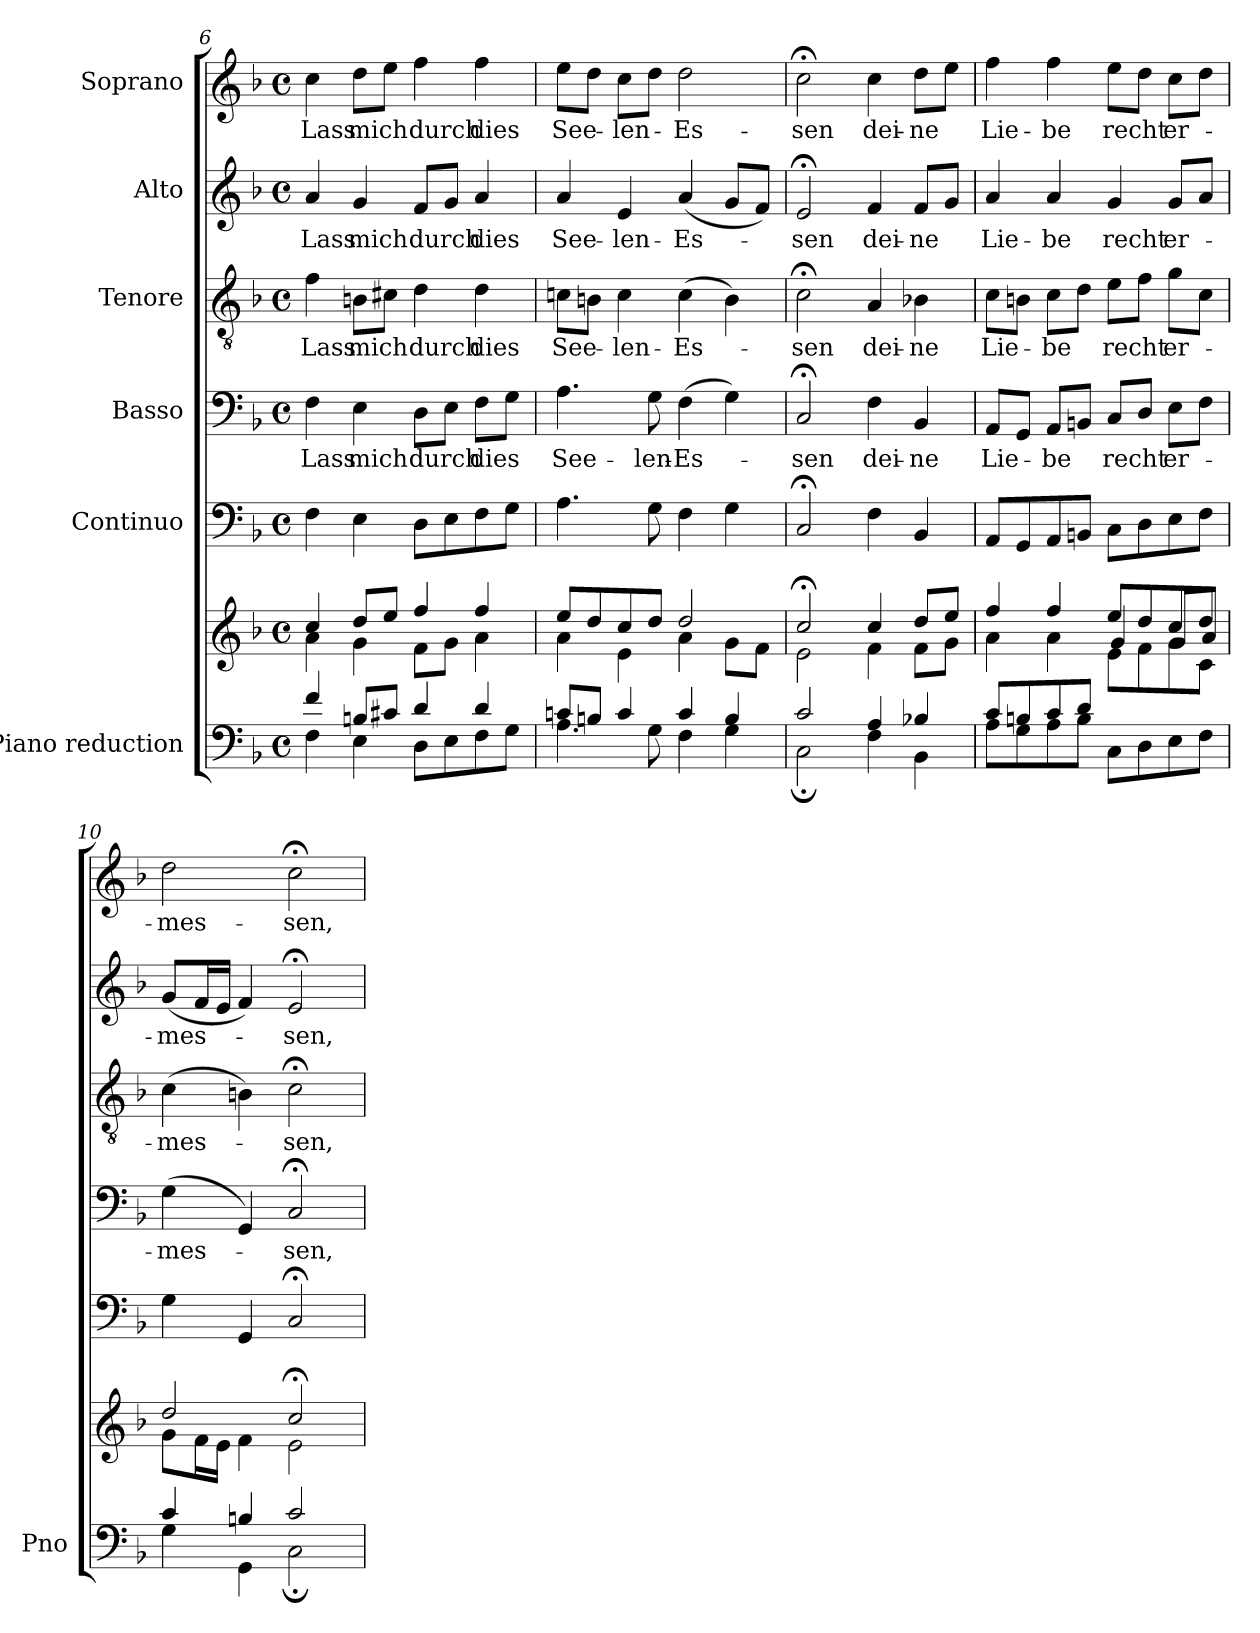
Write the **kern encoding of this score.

**kern	**kern	**kern	**kern	**text	**kern	**text	**kern	**text	**kern	**text
*part6	*part6	*part5	*part4	*part4	*part3	*part3	*part2	*part2	*part1	*part1
*staff7	*staff6	*staff5	*staff4	*staff4	*staff3	*staff3	*staff2	*staff2	*staff1	*staff1
*I"Piano reduction	*	*I"Continuo	*I"Basso	*	*I"Tenore	*	*I"Alto	*	*I"Soprano	*
*I'Pno	*	*	*	*	*	*	*	*	*	*
!!LO:LB:g=z
*clefF4	*clefG2	*clefF4	*clefF4	*	*clefGv2	*	*clefG2	*	*clefG2	*
*k[b-]	*k[b-]	*k[b-]	*k[b-]	*	*k[b-]	*	*k[b-]	*	*k[b-]	*
*M4/4	*M4/4	*M4/4	*M4/4	*	*M4/4	*	*M4/4	*	*M4/4	*
*met(c)	*met(c)	*met(c)	*met(c)	*	*met(c)	*	*met(c)	*	*met(c)	*
=6	=6	=6	=6	=6	=6	=6	=6	=6	=6	=6
*^	*^	*	*	*	*	*	*	*	*	*
!	!	!	!	!	!	!LO:LY:b	!	!LO:LY:b	!	!LO:LY:b	!	!LO:LY:b
4f/	4F\	4cc/	4a\	4F\	4F\	Lass	4f\	Lass	4a/	Lass	4cc\	Lass
!	!	!	!	!	!	!LO:LY:b	!	!LO:LY:b	!	!LO:LY:b	!	!LO:LY:b
8Bn/L	4E\	8dd/L	4g\	4E\	4E\	mich	8Bn\L	mich	4g/	mich	8dd\L	mich
8c#X/J	.	8ee/J	.	.	.	.	8c#X\J	.	.	.	8ee\J	.
!	!	!	!	!	!	!LO:LY:b	!	!LO:LY:b	!	!LO:LY:b	!	!LO:LY:b
4d/	8D\L	4ff/	8f\L	8D\L	8D\L	durch	4d\	durch	8f/L	durch	4ff\	durch
.	8E\	.	8g\J	8E\	8E\J	.	.	.	8g/J	.	.	.
!	!	!	!	!	!	!LO:LY:b	!	!LO:LY:b	!	!LO:LY:b	!	!LO:LY:b
4d/	8F\	4ff/	4a\	8F\	8F\L	dies	4d\	dies	4a/	dies	4ff\	dies
.	8G\J	.	.	8G\J	8G\J	.	.	.	.	.	.	.
=7	=7	=7	=7	=7	=7	=7	=7	=7	=7	=7	=7	=7
!	!	!	!	!	!	!LO:LY:b	!	!LO:LY:b	!	!LO:LY:b	!	!LO:LY:b
8cn/L	4.A\	8ee/L	4a\	4.A\	4.A\	See-	8cn\L	See-	4a/	See-	8ee\L	See-
8Bn/J	.	8dd/	.	.	.	.	8Bn\J	.	.	.	8dd\J	.
!	!	!	!	!	!	!	!	!LO:LY:b	!	!LO:LY:b	!	!LO:LY:b
4c/	.	8cc/	4e\	.	.	.	4c\	-len-	4e/	-len-	8cc\L	-len-
!	!	!	!	!	!	!LO:LY:b	!	!	!	!	!	!
.	8G\	8dd/J	.	8G\	8G\	-len-	.	.	.	.	8dd\J	.
!	!	!	!	!	!	!LO:LY:b	!	!LO:LY:b	!	!LO:LY:b	!	!LO:LY:b
4c/	4F\	2dd/	4a\	4F\	(4F\	-Es-	(4c\	-Es-	(4a/	-Es-	2dd\	-Es-
4B/	4G\	.	8g\L	4G\	4G\)	.	4B\)	.	8g/L	.	.	.
.	.	.	8f\J	.	.	.	.	.	8f/J)	.	.	.
=8	=8	=8	=8	=8	=8	=8	=8	=8	=8	=8	=8	=8
!	!	!	!	!	!	!LO:LY:b	!	!LO:LY:b	!	!LO:LY:b	!	!LO:LY:b
2c/	2C;\	2cc;</	2e\	2C;</	2C;</	-sen	2c;<\	-sen	2e;</	-sen	2cc;<\	-sen
!	!	!	!	!	!	!LO:LY:b	!	!LO:LY:b	!	!LO:LY:b	!	!LO:LY:b
4A/	4F\	4cc/	4f\	4F\	4F\	dei-	4A/	dei-	4f/	dei-	4cc\	dei-
!	!	!	!	!	!	!LO:LY:b	!	!LO:LY:b	!	!LO:LY:b	!	!LO:LY:b
4B-X/	4BB-\	8dd/L	8f\L	4BB-/	4BB-/	-ne	4B-X\	-ne	8f/L	-ne	8dd\L	-ne
.	.	8ee/J	8g\J	.	.	.	.	.	8g/J	.	8ee\J	.
=9	=9	=9	=9	=9	=9	=9	=9	=9	=9	=9	=9	=9
*	*	*	*^	*	*	*	*	*	*	*	*	*
!	!	!	!	!	!	!	!LO:LY:b	!	!LO:LY:b	!	!LO:LY:b	!	!LO:LY:b
8c/L	8A\L	4ff/	4a\	2ryy	8AA/L	8AA/L	Lie-	8c\L	Lie-	4a/	Lie-	4ff\	Lie-
8Bn/	8G\	.	.	.	8GG/	8GG/J	.	8Bn\J	.	.	.	.	.
!	!	!	!	!	!	!	!LO:LY:b	!	!LO:LY:b	!	!LO:LY:b	!	!LO:LY:b
8c/	8A\	4ff/	4a\	.	8AA/	8AA/L	-be	8c\L	-be	4a/	-be	4ff\	-be
8d/J	8B\J	.	.	.	8BBn/J	8BBn/J	.	8d\J	.	.	.	.	.
!	!	!	!	!	!	!	!LO:LY:b	!	!LO:LY:b	!	!LO:LY:b	!	!LO:LY:b
2ryy	8C\L	8ee/L	4g/	8e\L	8C\L	8C/L	recht	8e\L	recht	4g/	recht	8ee\L	recht
.	8D\	8dd/	.	8f\	8D\	8D/J	.	8f\J	.	.	.	8dd\J	.
!	!	!	!	!	!	!	!LO:LY:b	!	!LO:LY:b	!	!LO:LY:b	!	!LO:LY:b
.	8E\	8cc/	8g/L	8g\	8E\	8E\L	er-	8g\L	er-	8g/L	er-	8cc\L	er-
.	8F\J	8dd/J	8a/J	8c\J	8F\J	8F\J	.	8c\J	.	8a/J	.	8dd\J	.
=10	=10	=10	=10	=10	=10	=10	=10	=10	=10	=10	=10	=10	=10
!	!	!	!	!	!	!	!LO:LY:b	!	!LO:LY:b	!	!LO:LY:b	!	!LO:LY:b
*	*	*	*v	*v	*	*	*	*	*	*	*	*	*
4c/	4G\	2dd/	8g\L	4G\	(4G\	-mes-	(4c\	-mes-	(8g/L	-mes-	2dd\	-mes-
.	.	.	16f\L	.	.	.	.	.	16f/L	.	.	.
.	.	.	16e\JJ	.	.	.	.	.	16e/JJ	.	.	.
4Bn/	4GG\	.	4f\	4GG/	4GG/)	.	4Bn\)	.	4f/)	.	.	.
!	!	!	!	!	!	!LO:LY:b	!	!LO:LY:b	!	!LO:LY:b	!	!LO:LY:b
2c/	2C;\	2cc;</	2e\	2C;</	2C;</	-sen,	2c;<\	-sen,	2e;</	-sen,	2cc;<\	-sen,
*v	*v	*	*	*	*	*	*	*	*	*	*	*
*	*v	*v	*	*	*	*	*	*	*	*	*
=	=	=	=	=	=	=	=	=	=	=
*-	*-	*-	*-	*-	*-	*-	*-	*-	*-	*-
